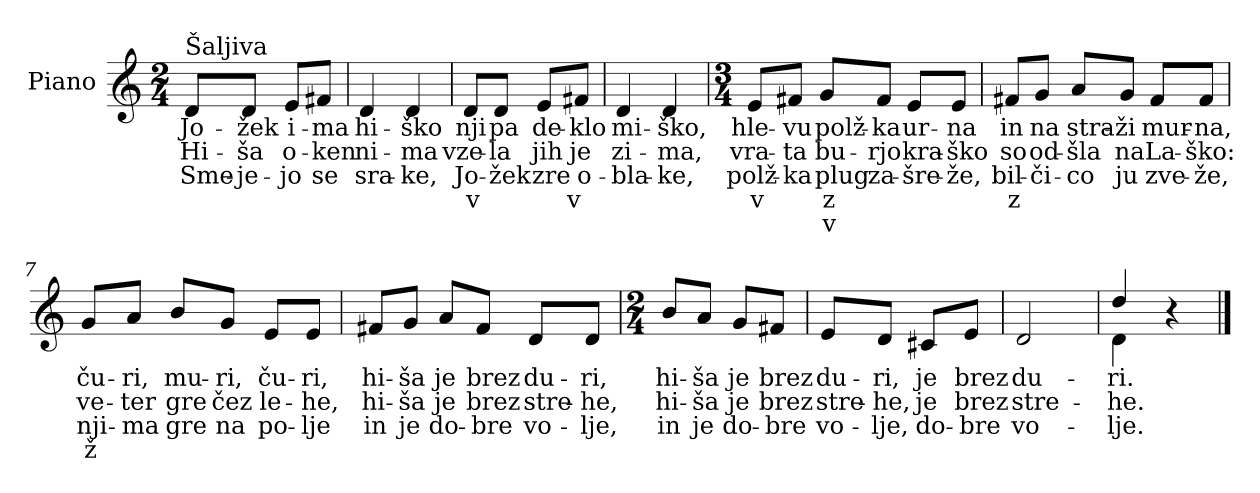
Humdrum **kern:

**kern	**text	**text	**text	**text	**text
*part1	*part1	*part1	*part1	*part1	*part1
*staff1	*staff1	*staff1	*staff1	*staff1	*staff1
*I"Piano	*	*	*	*	*
*I'Pno.	*	*	*	*	*
*clefG2	*	*	*	*	*
*k[]	*	*	*	*	*
*M2/4	*	*	*	*	*
=1	=1	=1	=1	=1	=1
!LO:TX:t=Šaljiva	!	!	!	!	!
!	!LO:LY:b	!LO:LY:b	!LO:LY:b	!	!
8d/L	Jo-	Hi-	Sme-	.	.
!	!LO:LY:b	!LO:LY:b	!LO:LY:b	!	!
8d/J	-žek	-ša	-je-	.	.
!	!LO:LY:b	!LO:LY:b	!LO:LY:b	!	!
8e/L	i-	o-	-jo	.	.
!	!LO:LY:b	!LO:LY:b	!LO:LY:b	!	!
8f#X/J	-ma	-ken	se	.	.
=2	=2	=2	=2	=2	=2
!	!LO:LY:b	!LO:LY:b	!LO:LY:b	!	!
4d/	hi-	ni-	sra-	.	.
!	!LO:LY:b	!LO:LY:b	!LO:LY:b	!	!
4d/	-ško	-ma	-ke,	.	.
=3	=3	=3	=3	=3	=3
!	!LO:LY:b	!LO:LY:b	!LO:LY:b	!LO:LY:b	!
8d/L	nji	vze-	Jo-	v	.
!	!LO:LY:b	!LO:LY:b	!LO:LY:b	!	!
8d/J	pa	-la	-žek	.	.
!	!LO:LY:b	!LO:LY:b	!LO:LY:b	!	!
8e/L	de-	jih	zre	.	.
!	!LO:LY:b	!LO:LY:b	!LO:LY:b	!LO:LY:b	!
8f#X/J	-klo	je	o-	v	.
=4	=4	=4	=4	=4	=4
!	!LO:LY:b	!LO:LY:b	!LO:LY:b	!	!
4d/	mi-	zi-	-bla-	.	.
!	!LO:LY:b	!LO:LY:b	!LO:LY:b	!	!
4d/	-ško,	-ma,	-ke,	.	.
!!LO:LB:g=z
=5	=5	=5	=5	=5	=5
*M3/4	*	*	*	*	*
!	!LO:LY:b	!LO:LY:b	!LO:LY:b	!LO:LY:b	!
8e/L	hle-	vra-	polž-	v	.
!	!LO:LY:b	!LO:LY:b	!LO:LY:b	!	!
8f#X/J	-vu	-ta	-ka	.	.
!	!LO:LY:b	!LO:LY:b	!LO:LY:b	!LO:LY:b	!LO:LY:b
8g/L	polž-	bu-	plug	z	v
!	!LO:LY:b	!LO:LY:b	!LO:LY:b	!	!
8f#/J	-ka	-rjo	za-	.	.
!	!LO:LY:b	!LO:LY:b	!LO:LY:b	!	!
8e/L	ur-	kra-	-šre-	.	.
!	!LO:LY:b	!LO:LY:b	!LO:LY:b	!	!
8e/J	-na	-ško	-že,	.	.
=6	=6	=6	=6	=6	=6
!	!LO:LY:b	!LO:LY:b	!LO:LY:b	!LO:LY:b	!
8f#X/L	in	so	bil-	z	.
!	!LO:LY:b	!LO:LY:b	!LO:LY:b	!	!
8g/J	na	od-	-či-	.	.
!	!LO:LY:b	!LO:LY:b	!LO:LY:b	!	!
8a/L	stra-	-šla	-co	.	.
!	!LO:LY:b	!LO:LY:b	!LO:LY:b	!	!
8g/J	-ži	na	ju	.	.
!	!LO:LY:b	!LO:LY:b	!LO:LY:b	!	!
8f#/L	mur-	La-	zve-	.	.
!	!LO:LY:b	!LO:LY:b	!LO:LY:b	!	!
8f#/J	-na,	-ško:	-že,	.	.
=7	=7	=7	=7	=7	=7
!	!LO:LY:b	!LO:LY:b	!LO:LY:b	!LO:LY:b	!
8g/L	ču-	ve-	nji-	ž	.
!	!LO:LY:b	!LO:LY:b	!LO:LY:b	!	!
8a/J	-ri,	-ter	-ma	.	.
!	!LO:LY:b	!LO:LY:b	!LO:LY:b	!	!
8b/L	mu-	gre	gre	.	.
!	!LO:LY:b	!LO:LY:b	!LO:LY:b	!	!
8g/J	-ri,	čez	na	.	.
!	!LO:LY:b	!LO:LY:b	!LO:LY:b	!	!
8e/L	ču-	le-	po-	.	.
!	!LO:LY:b	!LO:LY:b	!LO:LY:b	!	!
8e/J	-ri,	-he,	-lje	.	.
!!LO:LB:g=z
=8	=8	=8	=8	=8	=8
!	!LO:LY:b	!LO:LY:b	!LO:LY:b	!	!
8f#X/L	hi-	hi-	in	.	.
!	!LO:LY:b	!LO:LY:b	!LO:LY:b	!	!
8g/J	-ša	-ša	je	.	.
!	!LO:LY:b	!LO:LY:b	!LO:LY:b	!	!
8a/L	je	je	do-	.	.
!	!LO:LY:b	!LO:LY:b	!LO:LY:b	!	!
8f#/J	brez	brez	-bre	.	.
!	!LO:LY:b	!LO:LY:b	!LO:LY:b	!	!
8d/L	du-	stre-	vo-	.	.
!	!LO:LY:b	!LO:LY:b	!LO:LY:b	!	!
8d/J	-ri,	-he,	-lje,	.	.
=9	=9	=9	=9	=9	=9
*M2/4	*	*	*	*	*
!	!LO:LY:b	!LO:LY:b	!LO:LY:b	!	!
8b/L	hi-	hi-	in	.	.
!	!LO:LY:b	!LO:LY:b	!LO:LY:b	!	!
8a/J	ša	-ša	je	.	.
!	!LO:LY:b	!LO:LY:b	!LO:LY:b	!	!
8g/L	je	je	do-	.	.
!	!LO:LY:b	!LO:LY:b	!LO:LY:b	!	!
8f#X/J	brez	brez	-bre	.	.
=10	=10	=10	=10	=10	=10
!	!LO:LY:b	!LO:LY:b	!LO:LY:b	!	!
8e/L	du-	stre-	vo-	.	.
!	!LO:LY:b	!LO:LY:b	!LO:LY:b	!	!
8d/J	-ri,	-he,	-lje,	.	.
!	!LO:LY:b	!LO:LY:b	!LO:LY:b	!	!
8c#X/L	je	je	do-	.	.
!	!LO:LY:b	!LO:LY:b	!LO:LY:b	!	!
8e/J	brez	brez	-bre	.	.
=11	=11	=11	=11	=11	=11
!	!LO:LY:b	!LO:LY:b	!LO:LY:b	!	!
2d/	du-	stre-	vo-	.	.
=12	=12	=12	=12	=12	=12
!	!LO:LY:b	!LO:LY:b	!LO:LY:b	!	!
*^	*	*	*	*	*
4dd/	4d\	-ri.	-he.	-lje.	.	.
4r	4ryy	.	.	.	.	.
*v	*v	*	*	*	*	*
==	==	==	==	==	==
*-	*-	*-	*-	*-	*-
